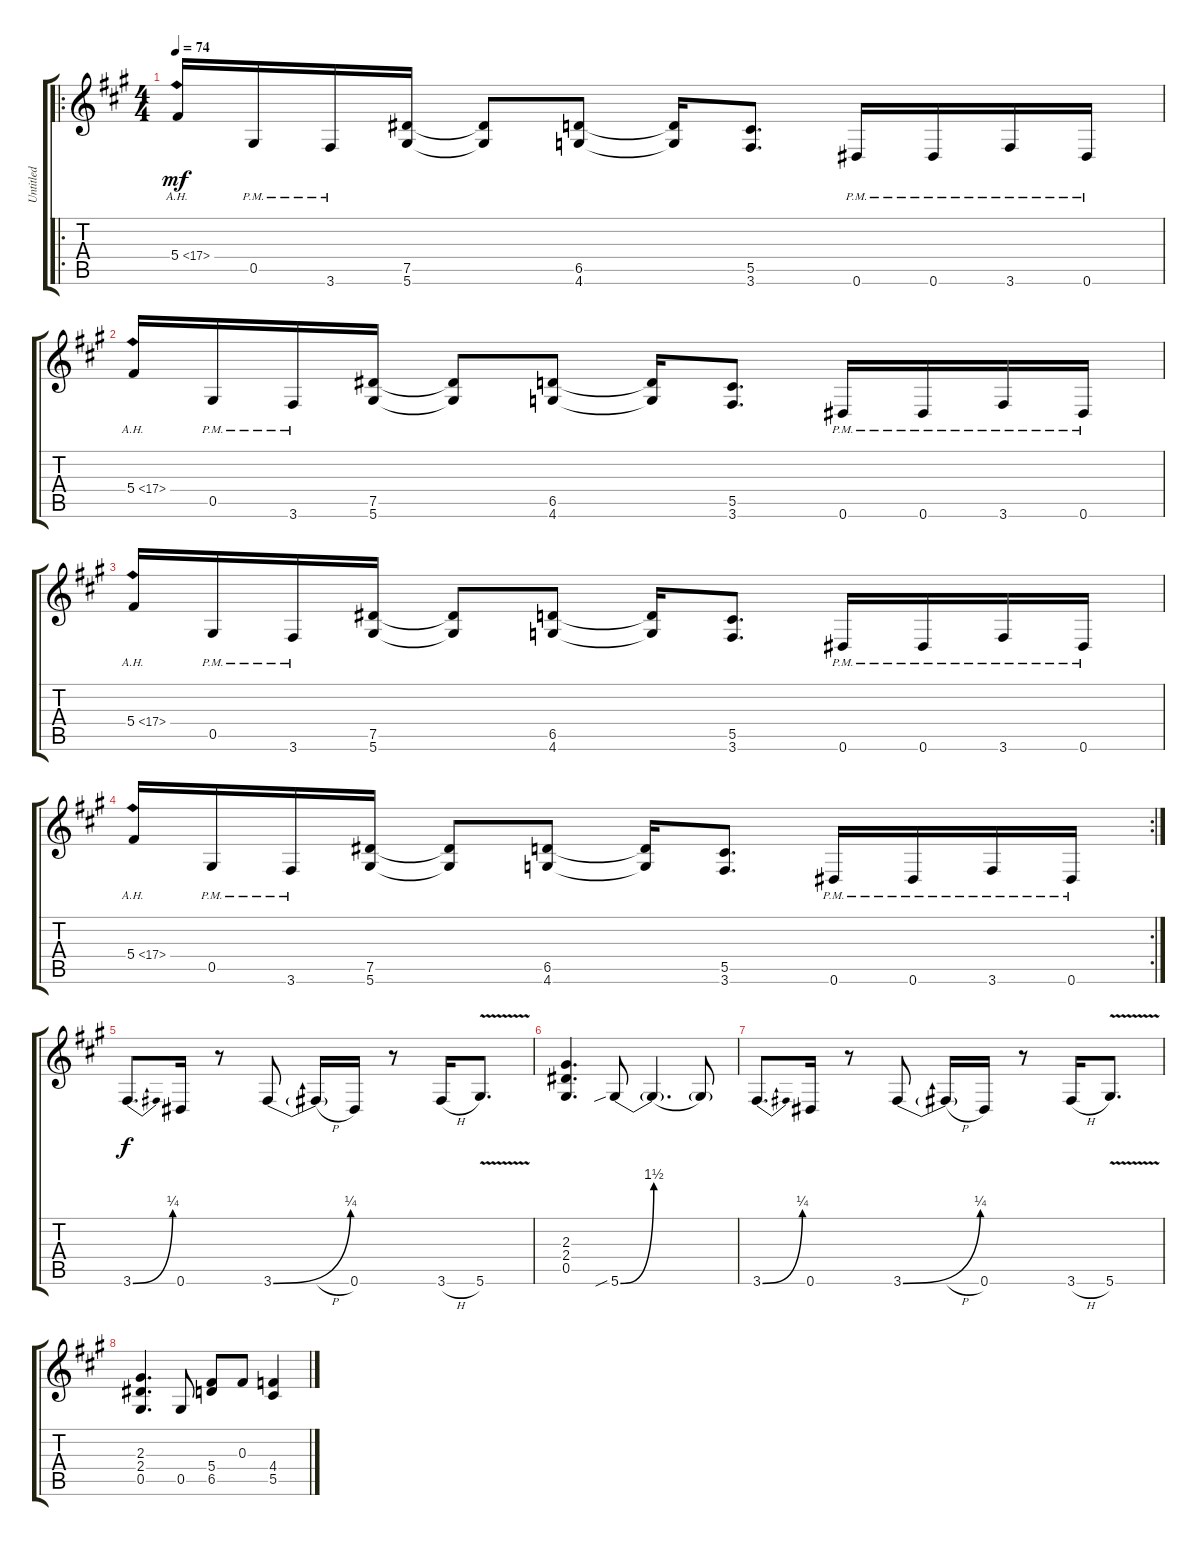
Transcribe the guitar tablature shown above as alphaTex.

\track ("Untitled" "Untitled") {instrument distortionguitar}
\staff {score tabs}
\tuning (Eb4 Bb3 Gb3 Db3 Ab2 Eb2) {hide}
\ro
\ts (4 4)
\tempo 74
\clef g2
\ks a
5.4{ah 12}.16{dy mf} 0.5{pm}.16 3.6{pm}.16 (7.5 5.6).16 (7.5{t} 5.6{t}).8 (6.5 4.6).8 (6.5{t} 4.6{t}).16 (5.5 3.6).8{d} 0.6{pm}.16 0.6{pm}.16 3.6{pm}.16 0.6{pm}.16 |
5.4{ah 12}.16 0.5{pm}.16 3.6{pm}.16 (7.5 5.6).16 (7.5{t} 5.6{t}).8 (6.5 4.6).8 (6.5{t} 4.6{t}).16 (5.5 3.6).8{d} 0.6{pm}.16 0.6{pm}.16 3.6{pm}.16 0.6{pm}.16 |
5.4{ah 12}.16 0.5{pm}.16 3.6{pm}.16 (7.5 5.6).16 (7.5{t} 5.6{t}).8 (6.5 4.6).8 (6.5{t} 4.6{t}).16 (5.5 3.6).8{d} 0.6{pm}.16 0.6{pm}.16 3.6{pm}.16 0.6{pm}.16 |
\rc 2
5.4{ah 12}.16 0.5{pm}.16 3.6{pm}.16 (7.5 5.6).16 (7.5{t} 5.6{t}).8 (6.5 4.6).8 (6.5{t} 4.6{t}).16 (5.5 3.6).8{d} 0.6{pm}.16 0.6{pm}.16 3.6{pm}.16 0.6{pm}.16 |
3.6{be (bend 0 0 60 1)}.8{d dy f} 0.6.16 r.8 3.6{be (bend 0 0 60 1)}.8 3.6{h t}.16 0.6.16 r.8 3.6{h}.16 5.6{v}.8{d} |
(2.3 2.4 0.5).4{d} 5.6{be (bend 0 0 60 6) sib}.8 5.6{be (hold 40 0 60 0) t}.4{d} 5.6{t}.8 |
3.6{be (bend 0 0 60 1)}.8{d} 0.6.16 r.8 3.6{be (bend 0 0 60 1)}.8 3.6{h t}.16 0.6.16 r.8 3.6{h}.16 5.6{v}.8{d} |
(2.3 2.4 0.5).4{d} 0.5.8 (5.4 6.5).8 0.3.8 (4.4 5.5).4
